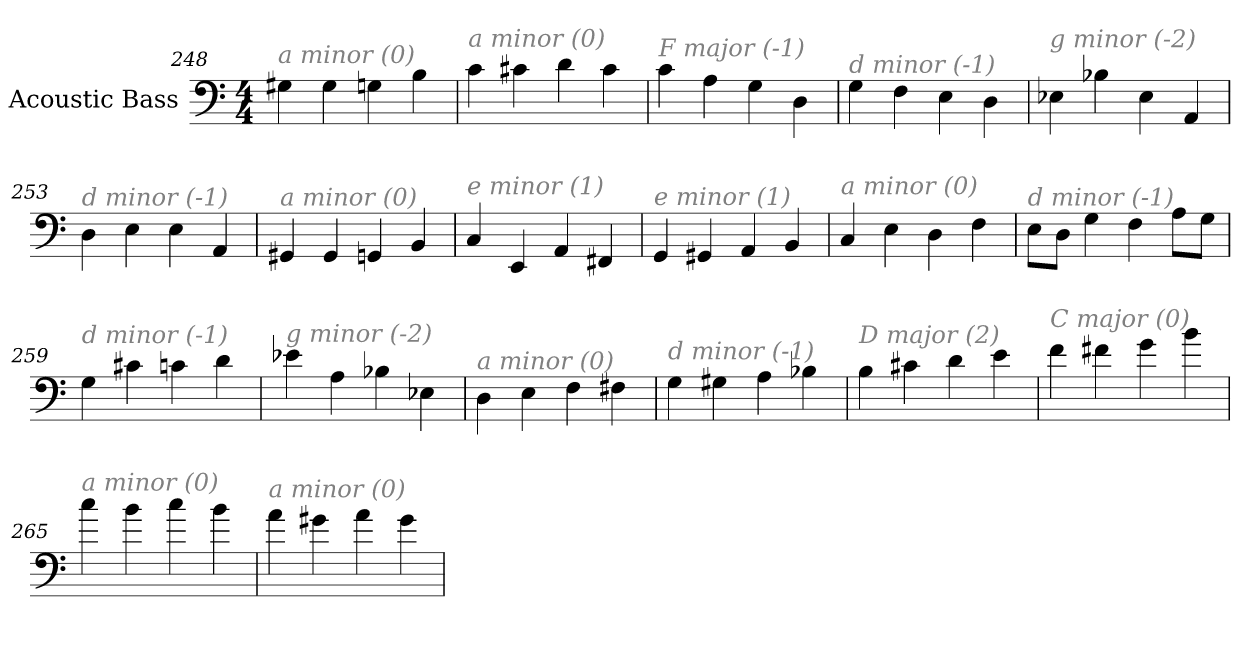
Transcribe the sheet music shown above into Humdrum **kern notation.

**kern
*part1
*staff1
*I"Acoustic Bass
*clefF4
*ITrd7c12
*k[]
*C:
*M4/4
=248
!LO:TX:i:color=#808080:t=a minor (0)
4GG#X
4GG#
4GGn
4BB
=249
!LO:TX:i:color=#808080:t=a minor (0)
4C
4C#X
4D
4C#
=250
!LO:TX:i:color=#808080:t=F major (-1)
4C
4AA
4GG
4DD
=251
!LO:TX:i:color=#808080:t=d minor (-1)
4GG
4FF
4EE
4DD
=252
!LO:TX:i:color=#808080:t=g minor (-2)
4EE-X
4BB-X
4EE-
4AAA
=253
!LO:TX:i:color=#808080:t=d minor (-1)
4DD
4EE
4EE
4AAA
=254
!LO:TX:i:color=#808080:t=a minor (0)
4GGG#X
4GGG#
4GGGn
4BBB
=255
!LO:TX:i:color=#808080:t=e minor (1)
4CC
4EEE
4AAA
4FFF#X
=256
!LO:TX:i:color=#808080:t=e minor (1)
4GGG
4GGG#X
4AAA
4BBB
=257
!LO:TX:i:color=#808080:t=a minor (0)
4CC
4EE
4DD
4FF
=258
!LO:TX:i:color=#808080:t=d minor (-1)
8EEL
8DDJ
4GG
4FF
8AAL
8GGJ
=259
!LO:TX:i:color=#808080:t=d minor (-1)
4GG
4C#X
4Cn
4D
=260
!LO:TX:i:color=#808080:t=g minor (-2)
4E-X
4AA
4BB-X
4EE-X
=261
!LO:TX:i:color=#808080:t=a minor (0)
4DD
4EE
4FF
4FF#X
=262
!LO:TX:i:color=#808080:t=d minor (-1)
4GG
4GG#X
4AA
4BB-X
=263
!LO:TX:i:color=#808080:t=D major (2)
4BB
4C#X
4D
4E
=264
!LO:TX:i:color=#808080:t=C major (0)
4F
4F#X
4G
4B
=265
!LO:TX:i:color=#808080:t=a minor (0)
4c
4B
4c
4B
=266
!LO:TX:i:color=#808080:t=a minor (0)
4A
4G#X
4A
4G#
=
*-
